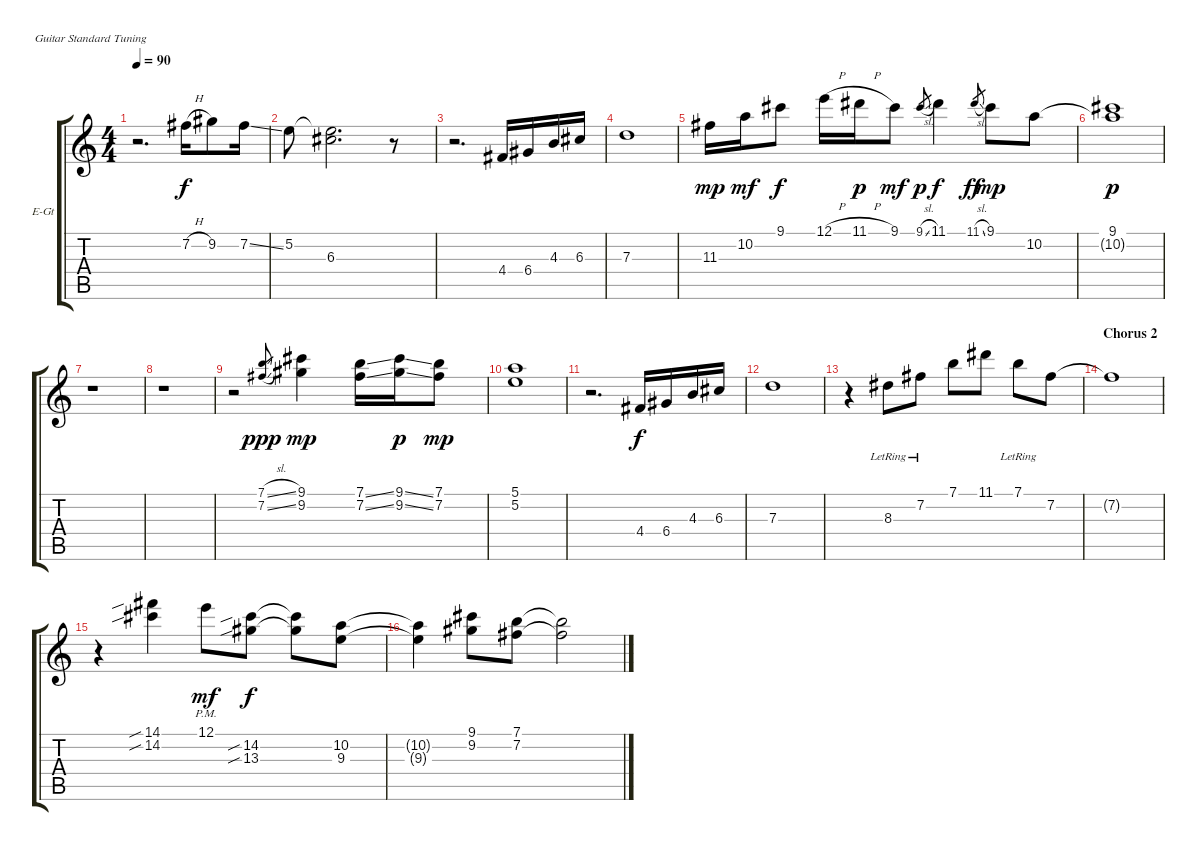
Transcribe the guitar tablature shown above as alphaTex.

\bracketExtendMode groupsimilarinstruments
\firstSystemTrackNameOrientation horizontal
\otherSystemsTrackNameOrientation horizontal
\track ("Electric Guitar" "E-Gt") {instrument electricguitarjazz}
\staff {score tabs}
\tuning (E4 B3 G3 D3 A2 E2)
\ts (4 4)
\tempo 90
\clef g2
\ks c
r.2{d dy mp} 7.2{h}.16{dy f} 9.2.8 7.2{ss}.16 |
5.2.8 (5.2{t} 6.3).2{d} r.8 |
r.2{d} 4.4.16 6.4.16 4.3.16 6.3.16 |
7.3.1 |
11.3.16{dy mp} 10.2.16{dy mf} 9.1.8{dy f} 12.1{h}.16 11.1{h}.16{dy p} 9.1.8{dy mf} 9.1{sl}.8{gr dy p} 11.1.4{dy f} 11.1{sl}.8{gr dy ff} 9.1.8{dy mp} 10.2.8 |
(9.1 10.2{t}).1{dy p} |
r.1 |
r.1 |
r.2 (7.1{sl} 7.2{sl}).8{gr dy ppp} (9.1 9.2).4{dy mp} (7.1{ss} 7.2{ss}).16 (9.1{ss} 9.2{ss}).16{dy p} (7.1 7.2).8{dy mp} |
(5.1 5.2).1 |
r.2{d} 4.4.16{dy f} 6.4.16 4.3.16 6.3.16 |
7.3.1 |
r.4 8.3{lr}.8 7.2{lr}.8 7.1.8 11.1.8 7.1{lr}.8 7.2.8 |
\section ("" "Chorus 2")
7.2{t}.1 |
r.4 (14.1{sib} 14.2{sib}).4 12.1{pm}.8{dy mf} (14.2{sib} 13.3{sib}).8{dy f} (14.2{t} 13.3{t}).8 (10.2 9.3).8 |
(10.2{t} 9.3{t}).4 (9.1 9.2).8 (7.1 7.2).8 (7.1{t} 7.2{t}).2
